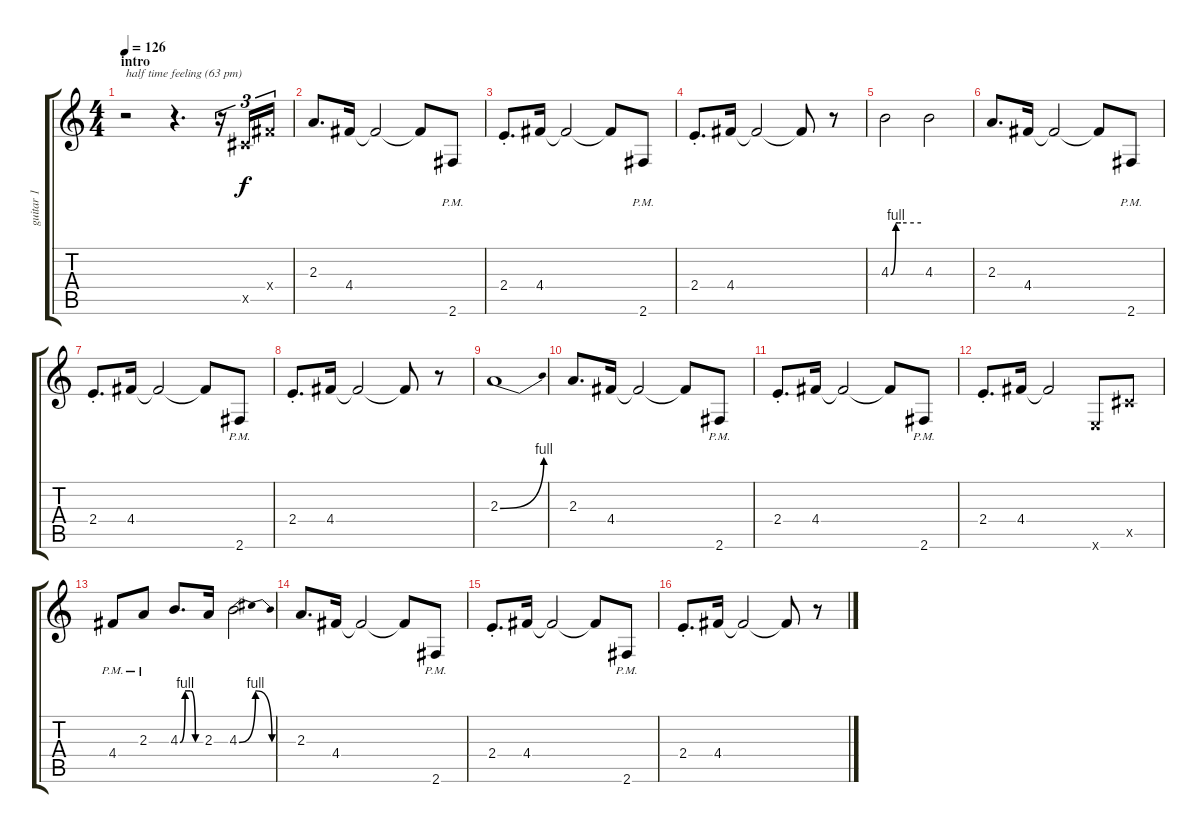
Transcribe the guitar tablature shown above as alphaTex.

\track ("guitar 1" "guitar 1") {instrument overdrivenguitar}
\staff {score tabs}
\tuning (E4 B3 G3 D3 A2 E2) {hide}
\ts (4 4)
\section ("" "intro")
\tempo 126
\clef g2
\ks c
r.2{txt "half time feeling (63 pm)" dy f instrument overdrivenguitar} r.4{d} r.16{tu (3 2)} 4.5{x}.16{tu (3 2)} 4.4{x}.16{tu (3 2)} |
2.3.8{d} 4.4.16 4.4{t}.2 4.4{t}.8 2.6{pm}.8 |
2.4{st}.8{d} 4.4.16 4.4{t}.2 4.4{t}.8 2.6{pm}.8 |
2.4{st}.8{d} 4.4.16 4.4{t}.2 4.4{t}.8 r.8 |
4.3{be (custom 0 0 10 4 15 4 20 4 60 4)}.2 4.3.2 |
2.3.8{d} 4.4.16 4.4{t}.2 4.4{t}.8 2.6{pm}.8 |
2.4{st}.8{d} 4.4.16 4.4{t}.2 4.4{t}.8 2.6{pm}.8 |
2.4{st}.8{d} 4.4.16 4.4{t}.2 4.4{t}.8 r.8 |
2.3{be (bend 0 0 60 4)}.1 |
2.3.8{d} 4.4.16 4.4{t}.2 4.4{t}.8 2.6{pm}.8 |
2.4{st}.8{d} 4.4.16 4.4{t}.2 4.4{t}.8 2.6{pm}.8 |
2.4{st}.8{d} 4.4.16 4.4{t}.2 0.6{x}.8 4.5{x}.8 |
4.4{pm}.8 2.3{pm}.8 4.3{be (custom 0 0 15 4 30 4 45 0 60 0)}.8{d} 2.3.16 4.3{be (bendrelease 0 0 30 4 30 4 60 0)}.2 |
2.3.8{d} 4.4.16 4.4{t}.2 4.4{t}.8 2.6{pm}.8 |
2.4{st}.8{d} 4.4.16 4.4{t}.2 4.4{t}.8 2.6{pm}.8 |
2.4{st}.8{d} 4.4.16 4.4{t}.2 4.4{t}.8 r.8
